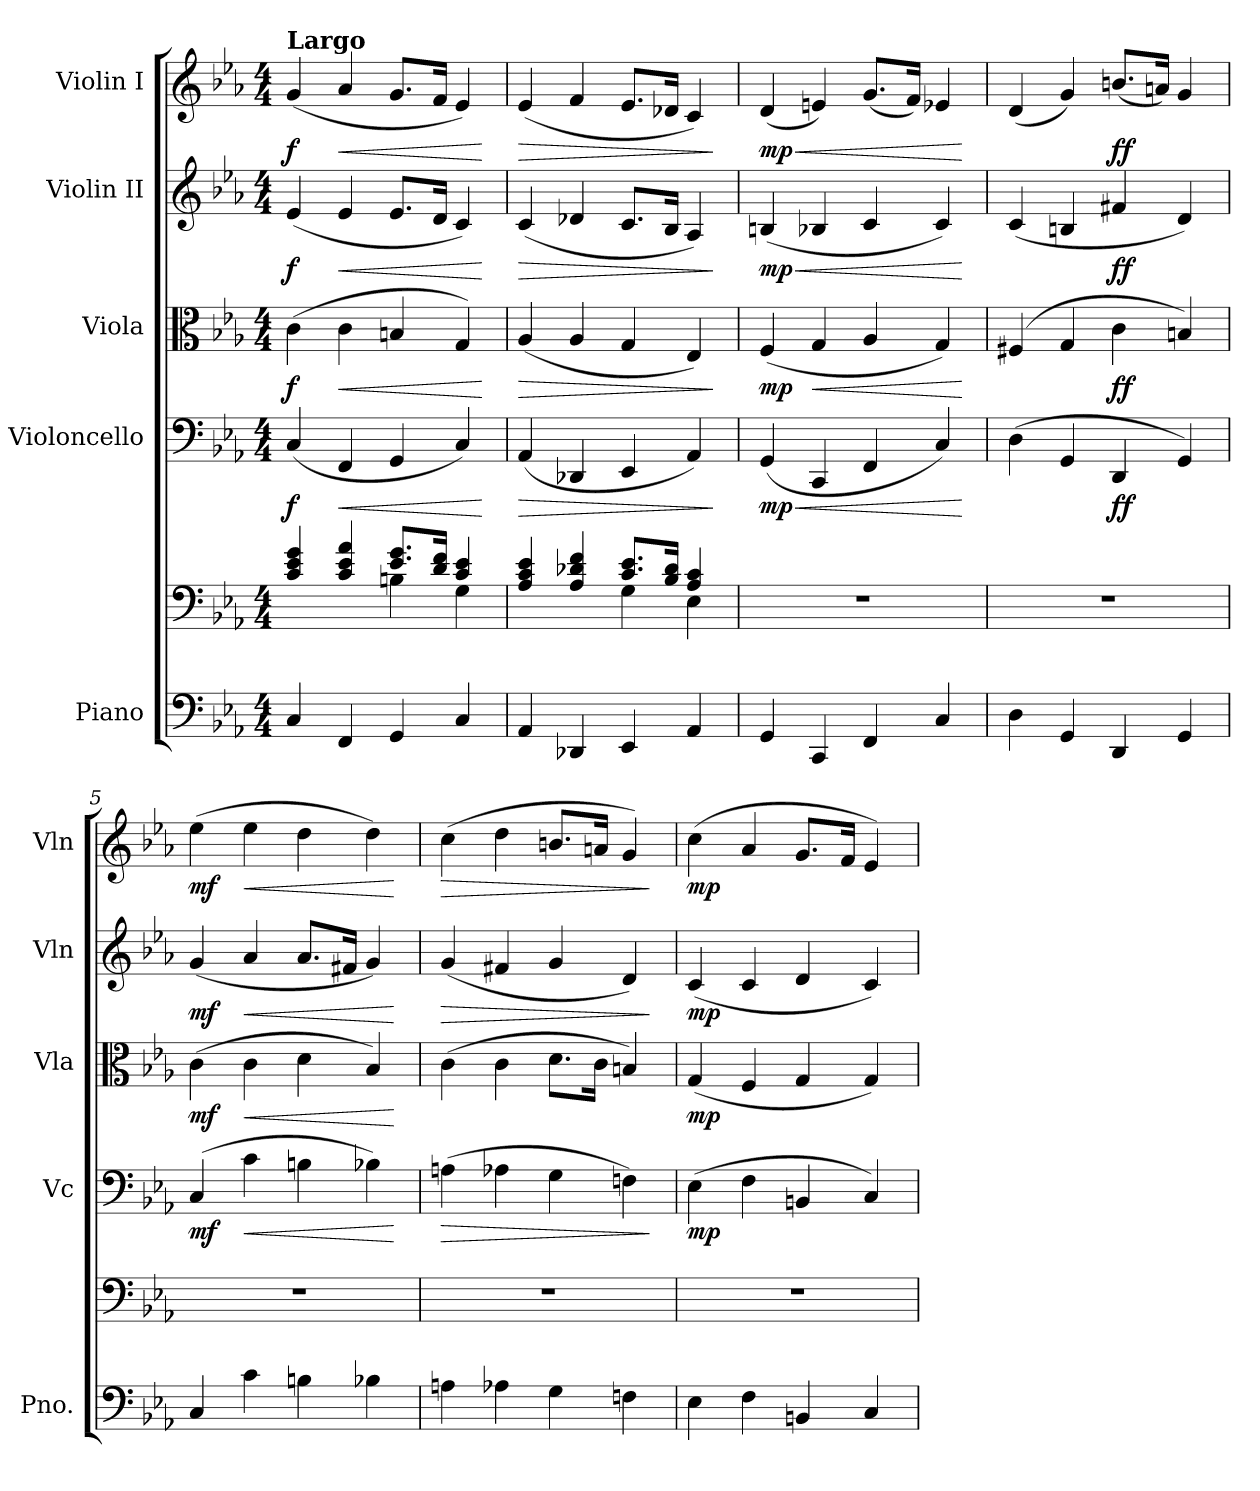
**kern	**kern	**kern	**dynam	**kern	**dynam	**kern	**dynam	**kern	**dynam
*part5	*part5	*part4	*part4	*part3	*part3	*part2	*part2	*part1	*part1
*staff6	*staff5	*staff4	*staff4	*staff3	*staff3	*staff2	*staff2	*staff1	*staff1
*I"Piano	*	*I"Violoncello	*	*I"Viola	*	*I"Violin II	*	*I"Violin I	*
*I'Pno.	*	*I'Vc	*	*I'Vla	*	*I'Vln	*	*I'Vln	*
*clefF4	*clefF4	*clefF4	*	*clefC3	*	*clefG2	*	*clefG2	*
*k[b-e-a-]	*k[b-e-a-]	*k[b-e-a-]	*	*k[b-e-a-]	*	*k[b-e-a-]	*	*k[b-e-a-]	*
*M4/4	*M4/4	*M4/4	*	*M4/4	*	*M4/4	*	*M4/4	*
*MM45	*MM45	*MM45	*	*MM45	*	*MM45	*	*MM45	*
=1	=1	=1	=1	=1	=1	=1	=1	=1	=1
*	*^	*	*	*	*	*	*	*	*
!	!	!	!	!	!	!	!	!	!LO:TX:a:B:t=Largo	!
!	!	!	!	!LO:DY:b	!	!LO:DY:b	!	!LO:DY:b	!	!LO:DY:b
4C/	4c/ 4e-/ 4g/	2ryy	(4C/	f	(4c\	f	(4e-/	f	(4g/	f
!	!	!	!	!LO:HP:b	!	!LO:HP:b	!	!LO:HP:b	!	!LO:HP:b
4FF/	4c/ 4e-/ 4a-/	.	4FF/	<	4c\	<	4e-/	<	4a-/	<
4GG/	8.e-/ 8.g/L	4Bn\	4GG/	.	4Bn/	.	8.e-/L	.	8.g/L	.
.	16d/ 16f/Jk	.	.	.	.	.	16d/Jk	.	16f/Jk	.
4C/	4c/ 4e-/	4G\	4C/)	.	4G/)	.	4c/)	.	4e-/)	.
*	*v	*v	*	*	*	*	*	*	*	*
.	.	.	[	.	[	.	[	.	[
=2	=2	=2	=2	=2	=2	=2	=2	=2	=2
*	*^	*	*	*	*	*	*	*	*
!	!	!	!	!LO:HP:b	!	!LO:HP:b	!	!LO:HP:b	!	!LO:HP:b
4AA-/	4A-/ 4c/ 4e-/	2ryy	(4AA-/	>	(4A-/	>	(4c/	>	(4e-/	>
4DD-X/	4A-/ 4d-X/ 4f/	.	4DD-X/	.	4A-/	.	4d-X/	.	4f/	.
4EE-/	8.c/ 8.e-/L	4G\	4EE-/	.	4G/	.	8.c/L	.	8.e-/L	.
.	16B-/ 16d-/Jk	.	.	.	.	.	16B-/Jk	.	16d-X/Jk	.
4AA-/	4A-/ 4c/	4E-\	4AA-/)	.	4E-/)	.	4A-/)	.	4c/)	.
*	*v	*v	*	*	*	*	*	*	*	*
.	.	.	]	.	]	.	]	.	]
=3	=3	=3	=3	=3	=3	=3	=3	=3	=3
!	!	!	!LO:HP:b	!	!	!	!LO:HP:b	!	!LO:HP:b
!	!	!	!LO:DY:n=1:b	!	!LO:DY:b	!	!LO:DY:n=1:b	!	!LO:DY:n=1:b
4GG/	1r	(4GG/	< mp	(4F/	mp	(4Bn/	< mp	(4d/	< mp
!	!	!	!	!	!LO:HP:b	!	!	!	!
4CC/	.	4CC/	.	4G/	<	4B-X/	.	4en/)	.
4FF/	.	4FF/	.	4A-/	.	4c/	.	(8.g/L	.
.	.	.	.	.	.	.	.	16f/Jk)	.
4C/	.	4C/)	.	4G/)	.	4c/)	.	4e-X/	.
.	.	.	[	.	[	.	[	.	[
=4	=4	=4	=4	=4	=4	=4	=4	=4	=4
4D\	1r	(4D\	.	(4F#X/	.	(4c/	.	(4d/	.
4GG/	.	4GG/	.	4G/	.	4Bn/	.	4g/)	.
!	!	!	!LO:DY:b	!	!LO:DY:b	!	!LO:DY:b	!	!LO:DY:b
4DD/	.	4DD/	ff	4c\	ff	4f#X/	ff	(8.bn/L	ff
.	.	.	.	.	.	.	.	16an/Jk)	.
4GG/	.	4GG/)	.	4Bn/)	.	4d/)	.	4g/	.
!!LO:LB:g=z
=5	=5	=5	=5	=5	=5	=5	=5	=5	=5
!	!	!	!LO:DY:b	!	!LO:DY:b	!	!LO:DY:b	!	!LO:DY:b
4C/	1r	(4C/	mf	(4c\	mf	(4g/	mf	(4ee-\	mf
!	!	!	!LO:HP:b	!	!LO:HP:b	!	!LO:HP:b	!	!LO:HP:b
4c\	.	4c\	<	4c\	<	4a-/	<	4ee-\	<
4Bn\	.	4Bn\	.	4d\	.	8.a-/L	.	4dd\	.
.	.	.	.	.	.	16f#X/Jk	.	.	.
4B-X\	.	4B-X\)	.	4B-/)	.	4g/)	.	4dd\)	.
.	.	.	[	.	[	.	[	.	[
=6	=6	=6	=6	=6	=6	=6	=6	=6	=6
!	!	!	!LO:HP:b	!	!	!	!LO:HP:b	!	!LO:HP:b
4An\	1r	(4An\	>	(4c\	.	(4g/	>	(4cc\	>
4A-X\	.	4A-X\	.	4c\	.	4f#X/	.	4dd\	.
4G\	.	4G\	.	8.d\L	.	4g/	.	8.bn/L	.
.	.	.	.	16c\Jk	.	.	.	16an/Jk	.
4Fn\	.	4Fn\)	.	4Bn/)	.	4d/)	.	4g/)	.
.	.	.	]	.	.	.	]	.	]
=7	=7	=7	=7	=7	=7	=7	=7	=7	=7
!	!	!	!LO:DY:b	!	!LO:DY:b	!	!LO:DY:b	!	!LO:DY:b
4E-\	1r	(4E-\	mp	(4G/	mp	(4c/	mp	(4cc\	mp
4F\	.	4F\	.	4F/	.	4c/	.	4a-/	.
4BBn/	.	4BBn/	.	4G/	.	4d/	.	8.g/L	.
.	.	.	.	.	.	.	.	16f/Jk	.
4C/	.	4C/)	.	4G/)	.	4c/)	.	4e-/)	.
=	=	=	=	=	=	=	=	=	=
*-	*-	*-	*-	*-	*-	*-	*-	*-	*-
